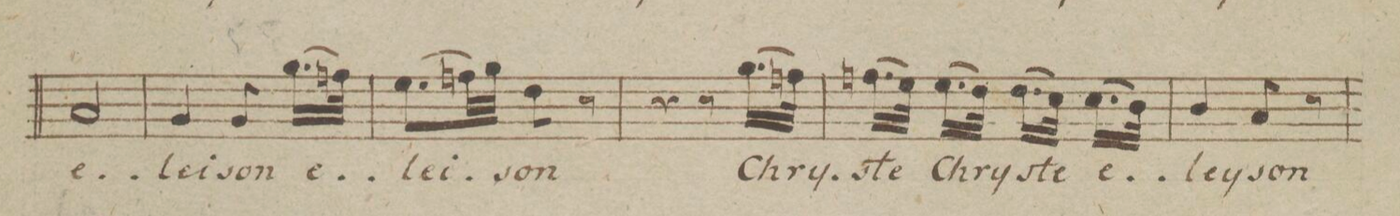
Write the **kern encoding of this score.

**kern	**text	**dynam
*I"Tenore.	*	*
*clefC4	*	*
*k[b-e-]	*	*
*M2/4	*	*
2G/	e-	.
=54	=54	=54
4F/	-lei-	.
8F/	-son	.
(16.f\LL	e-	.
32en\JJk)	.	.
=55	=55	=55
(8.d\L	-lei-	.
32en\LL	.	.
32f\JJJ)	.	.
8c\	-son	.
8r	.	.
=56	=56	=56
4r	.	.
8r	.	.
(16.f\LL	Chry-	.
32en\JJk)	.	.
=57	=57	=57
(16.en\LL	-ste	.
32d\JJk)	.	.
(16.d\LL	Chry-	.
32c\JJk)	.	.
(16.c\LL	-ste	.
32B-\JJk)	.	.
(16.B-\LL	e-	.
32A\JJk)	.	.
=58	=58	=58
4A/	-ley-	.
8G/	-son	.
8r	.	.
=59	=59	=59
*-	*-	*-
